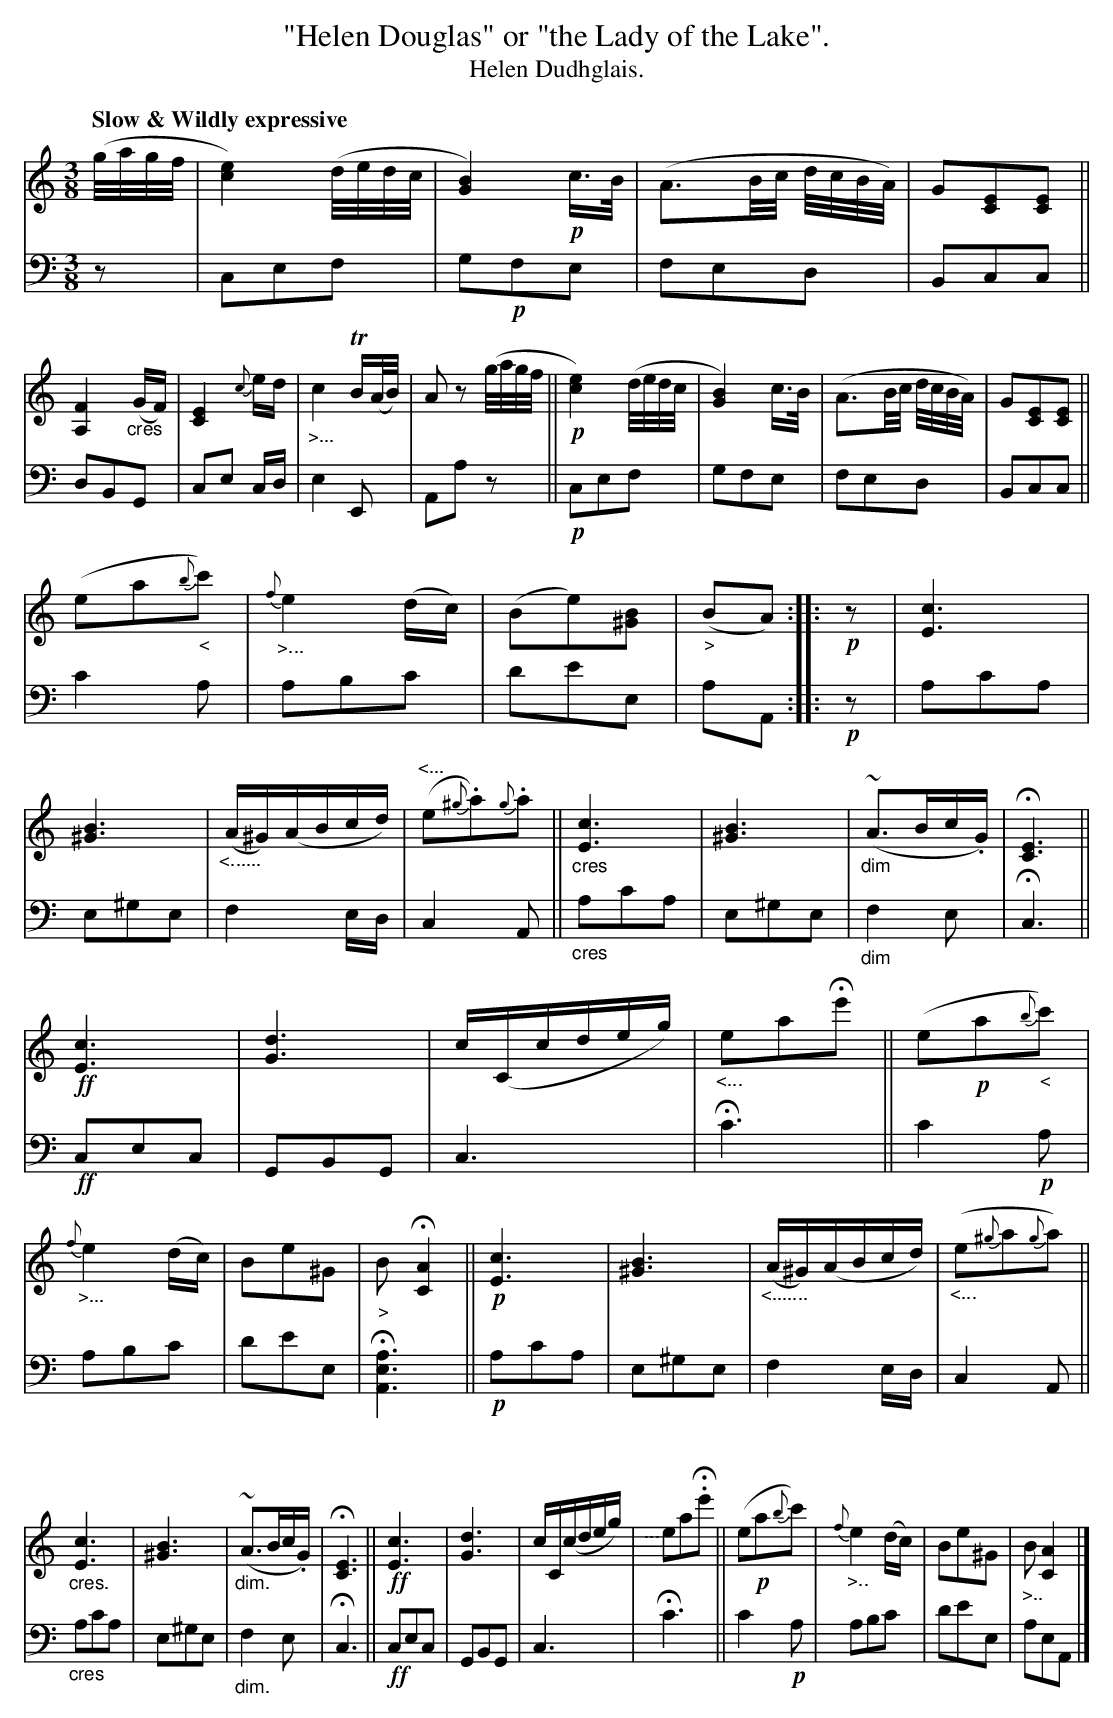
X:1
T: "Helen Douglas" or "the Lady of the Lake".
T: Helen Dudhglais.
M: 3/8
Q: "Slow & Wildly expressive"
L: 1/16
K: C	% and Am
V: 1 staves=2
(g/a/g/f/ |\
[e4c4]) (d/e/d/c/ | [B4G4]) !p!c>B | (A3B/c/ d/c/B/A/) | G2[E2C2][E2C2] ||\
[F4A,4] ("_cres"GF) | [E4C4] {c}ed | "_>..."c4 TB(A/B/) | A2z2 (g/a/g/f/ ||\
!p! [e4c4]) (d/e/d/c/ | [B4G4]) c>B | (A3B/c/ d/c/B/A/) | G2[E2C2][E2C2] ||
(e2a2"_<"{b}c'2) | "_>..."{f}e4 (dc) | (B2e2)[B2^G2] | ("_>"B2A2) ::\
!p!z2| [c6E6] | [B6^G6] | "_<......"(A^G)(ABcd) | "^<..."(e2{^g}.a2){g}.a2 ||\
"_cres"[c6E6] | [B6^G6] | "_dim"(~A3Bc.G) | H[E6C6] ||
!ff![c6E6] | [d6G6] |  c(Ccdeg) | "_<..."e2a2He'2 ||\
(e2!p!a2{b}"_<"c'2) |  "_>..."{f}e4 (dc) | B2e2^G2 | "_>"B2H[A4C4] ||\
!p![c6E6] | [B6^G6] | "_<......."(A^G)(ABcd) | "_<..."(e2{^g}a2{g}a2) ||
"_cres."[c6E6] | [B6^G6] | ("_dim."~A3Bc.G) | H[E6C6] ||\
!ff![c6E6] | [d6G6] | cC(cdeg) | "<..."e2a2H.e'2 ||\
(e2!p!a2{b}c'2) | "_>.."{f}e4 (dc) | B2e2^G2 | "_>.."B2[A4C4] |]
V: 2 clef=bass middle=d
z2 | c2e2f2 | g2!p!f2e2 | f2e2d2 | B2c2c2 || d2B2G2 | c2e2 cd | e4 E2 | A2a2z2 ||!p! c2e2f2 |
g2f2e2 | f2e2d2 | B2c2c2 || c'4 a2 | a2b2c'2 | d'2e'2e2 | a2A2 ::!p!z2|  a2c'2a2 | e2^g2e2 | f4 ed |
c4 A2 || "_cres"a2c'2a2 | e2^g2e2 | "_dim"f4 e2 | Hc6 ||!ff! c2e2c2 | G2B2G2 | c6 | Hc'6 || c'4!p!a2 | a2b2c'2 | d'2e'2e2 | H[a6e6A6] ||!p! a2c'2a2 |
e2^g2e2 | f4ed | c4A2 || "_cres"a2c'2a2 | e2^g2e2 | "_dim."f4e2 | Hc6 || !ff!c2e2c2 | G2B2G2 | c6 | Hc'6 || c'4!p!a2 | a2b2c'2 | d'2e'2e2 | a2e2A2 |]
